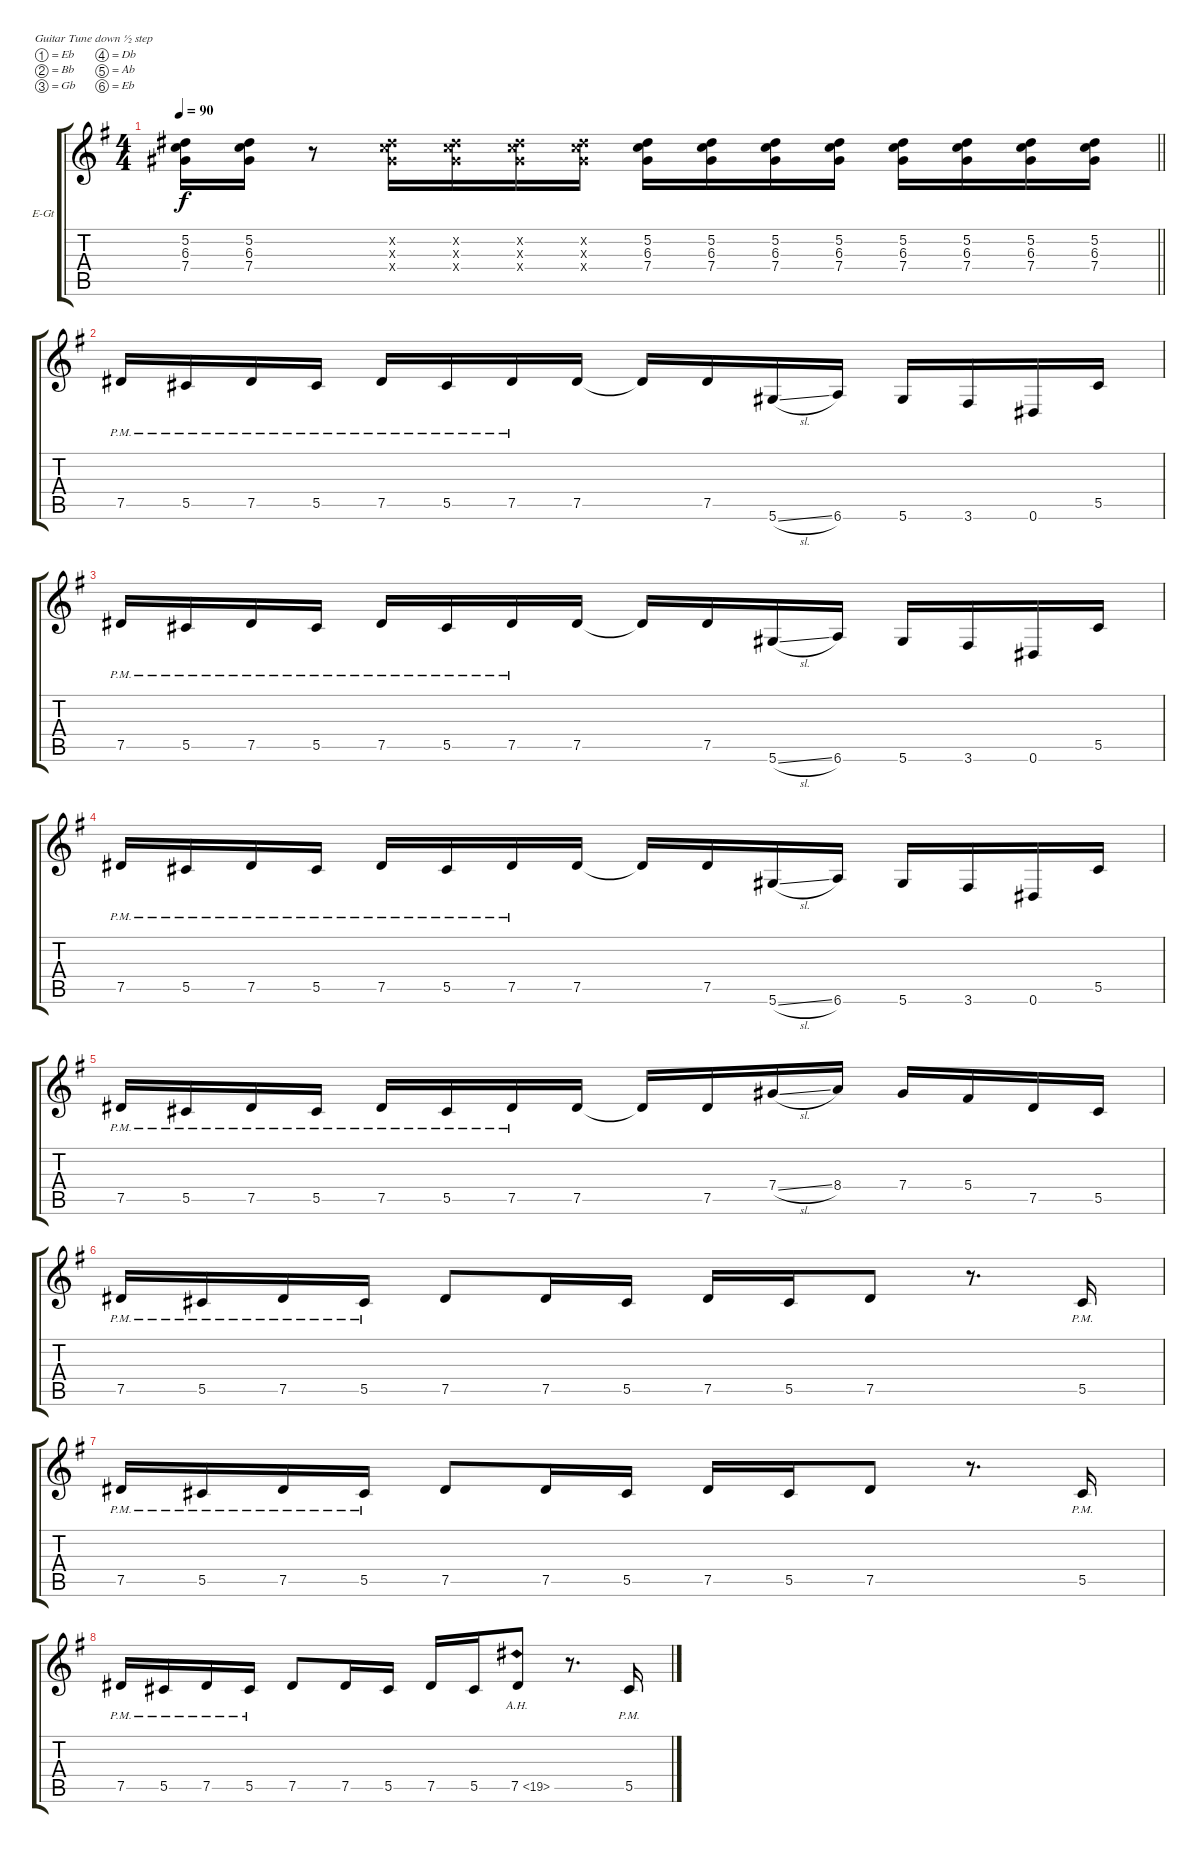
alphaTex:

\bracketExtendMode groupsimilarinstruments
\firstSystemTrackNameOrientation horizontal
\otherSystemsTrackNameOrientation horizontal
\track ("o1" "E-Gt") {instrument overdrivenguitar}
\staff {score tabs}
\tuning (Eb4 Bb3 Gb3 Db3 Ab2 Eb2)
\ts (4 4)
\tempo 90
\clef g2
\barLineRight lightlight
\ks g
(5.2 6.3 7.4).16{dy f} (5.2 6.3 7.4).16 r.8 (5.2{x} 6.3{x} 7.4{x}).16 (5.2{x} 6.3{x} 7.4{x}).16 (5.2{x} 6.3{x} 7.4{x}).16 (5.2{x} 6.3{x} 7.4{x}).16 (5.2 6.3 7.4).16 (5.2 6.3 7.4).16 (5.2 6.3 7.4).16 (5.2 6.3 7.4).16 (5.2 6.3 7.4).16 (5.2 6.3 7.4).16 (5.2 6.3 7.4).16 (5.2 6.3 7.4).16 |
\section ("" " ")
7.5{pm}.16 5.5{pm}.16 7.5{pm}.16 5.5{pm}.16 7.5{pm}.16 5.5{pm}.16 7.5{pm}.16 7.5.16 7.5{t}.16 7.5.16 5.6{sl}.16 6.6.16 5.6.16 3.6.16 0.6.16 5.5.16 |
7.5{pm}.16 5.5{pm}.16 7.5{pm}.16 5.5{pm}.16 7.5{pm}.16 5.5{pm}.16 7.5{pm}.16 7.5.16 7.5{t}.16 7.5.16 5.6{sl}.16 6.6.16 5.6.16 3.6.16 0.6.16 5.5.16 |
7.5{pm}.16 5.5{pm}.16 7.5{pm}.16 5.5{pm}.16 7.5{pm}.16 5.5{pm}.16 7.5{pm}.16 7.5.16 7.5{t}.16 7.5.16 5.6{sl}.16 6.6.16 5.6.16 3.6.16 0.6.16 5.5.16 |
7.5{pm}.16 5.5{pm}.16 7.5{pm}.16 5.5{pm}.16 7.5{pm}.16 5.5{pm}.16 7.5{pm}.16 7.5.16 7.5{t}.16 7.5.16 7.4{sl}.16 8.4.16 7.4.16 5.4.16 7.5.16 5.5.16 |
7.5{pm}.16 5.5{pm}.16 7.5{pm}.16 5.5{pm}.16 7.5.8 7.5.16 5.5.16 7.5.16 5.5.16 7.5.8 r.8{d} 5.5{pm}.16 |
7.5{pm}.16 5.5{pm}.16 7.5{pm}.16 5.5{pm}.16 7.5.8 7.5.16 5.5.16 7.5.16 5.5.16 7.5.8 r.8{d} 5.5{pm}.16 |
7.5{pm}.16 5.5{pm}.16 7.5{pm}.16 5.5{pm}.16 7.5.8 7.5.16 5.5.16 7.5.16 5.5.16 7.5{ah 12}.8 r.8{d} 5.5{pm}.16
